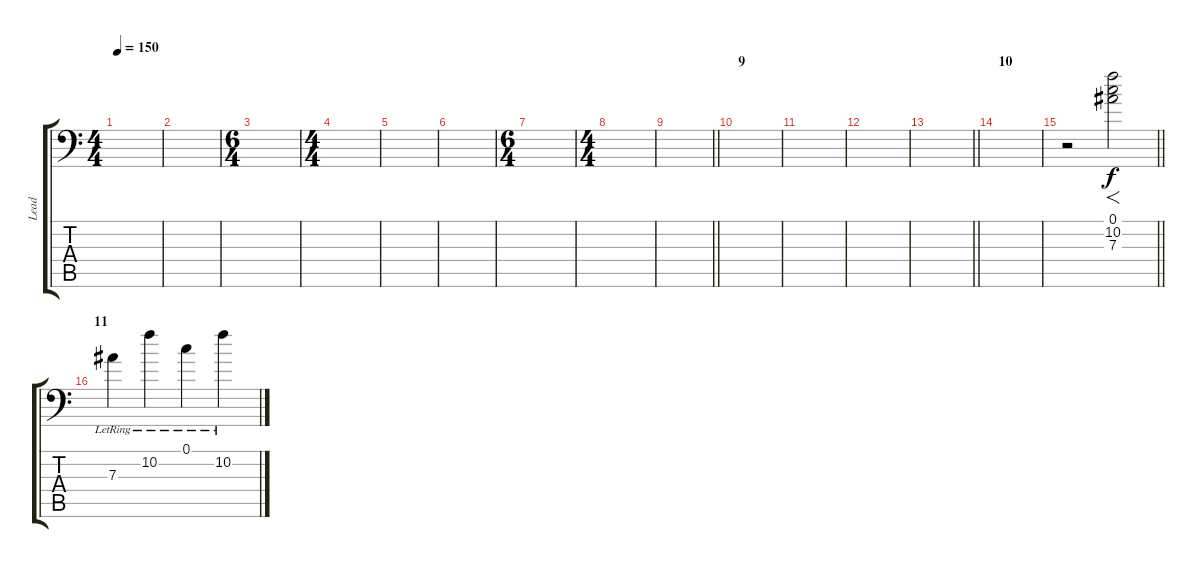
\track ("Lead" "Lead") {instrument distortionguitar}
\staff {score tabs}
\tuning (C4 G3 Eb3 Bb2 F2 Bb1) {hide}
\ts (4 4)
\tempo 150
\clef f4
\ks c
|
|
\ts (6 4)
|
\ts (4 4)
|
|
|
\ts (6 4)
|
\ts (4 4)
|
\barLineRight lightlight
|
\section ("" "9")
|
|
|
\barLineRight lightlight
|
\section ("" "10")
|
\barLineRight lightlight
r.2 (0.1 10.2 7.3).2{f} |
\section ("" "11")
7.3{lr}.4 10.2{lr}.4 0.1{lr}.4 10.2{lr}.4
